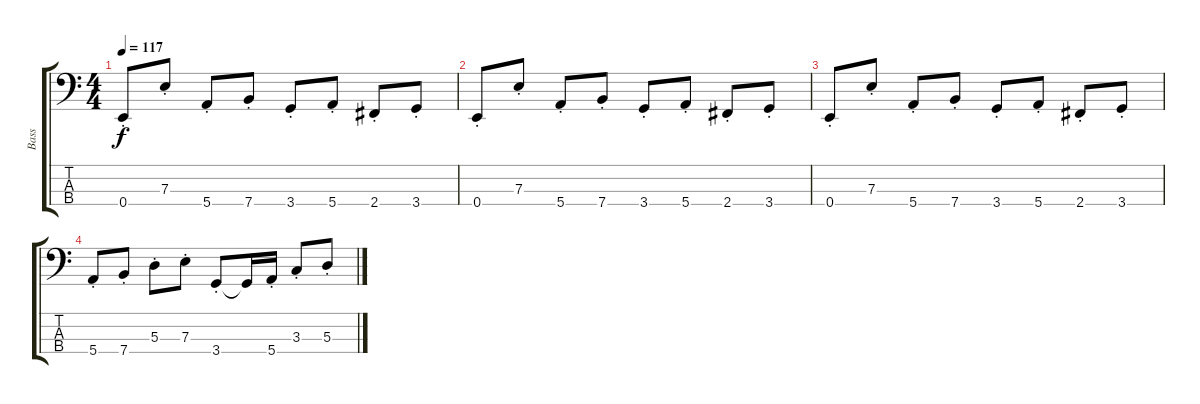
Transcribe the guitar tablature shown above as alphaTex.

\track ("Bass" "Bass") {instrument electricbasspick}
\staff {score tabs}
\tuning (G2 D2 A1 E1) {hide}
\ts (4 4)
\tempo 117
\clef f4
\ks c
0.4{st}.8{dy f} 7.3{st}.8 5.4{st}.8 7.4{st}.8 3.4{st}.8 5.4{st}.8 2.4{st}.8 3.4{st}.8 |
0.4{st}.8 7.3{st}.8 5.4{st}.8 7.4{st}.8 3.4{st}.8 5.4{st}.8 2.4{st}.8 3.4{st}.8 |
0.4{st}.8 7.3{st}.8 5.4{st}.8 7.4{st}.8 3.4{st}.8 5.4{st}.8 2.4{st}.8 3.4{st}.8 |
5.4{st}.8 7.4{st}.8 5.3{st}.8 7.3{st}.8 3.4{st}.8 3.4{t}.16 5.4{st}.16 3.3{st}.8 5.3{st}.8
